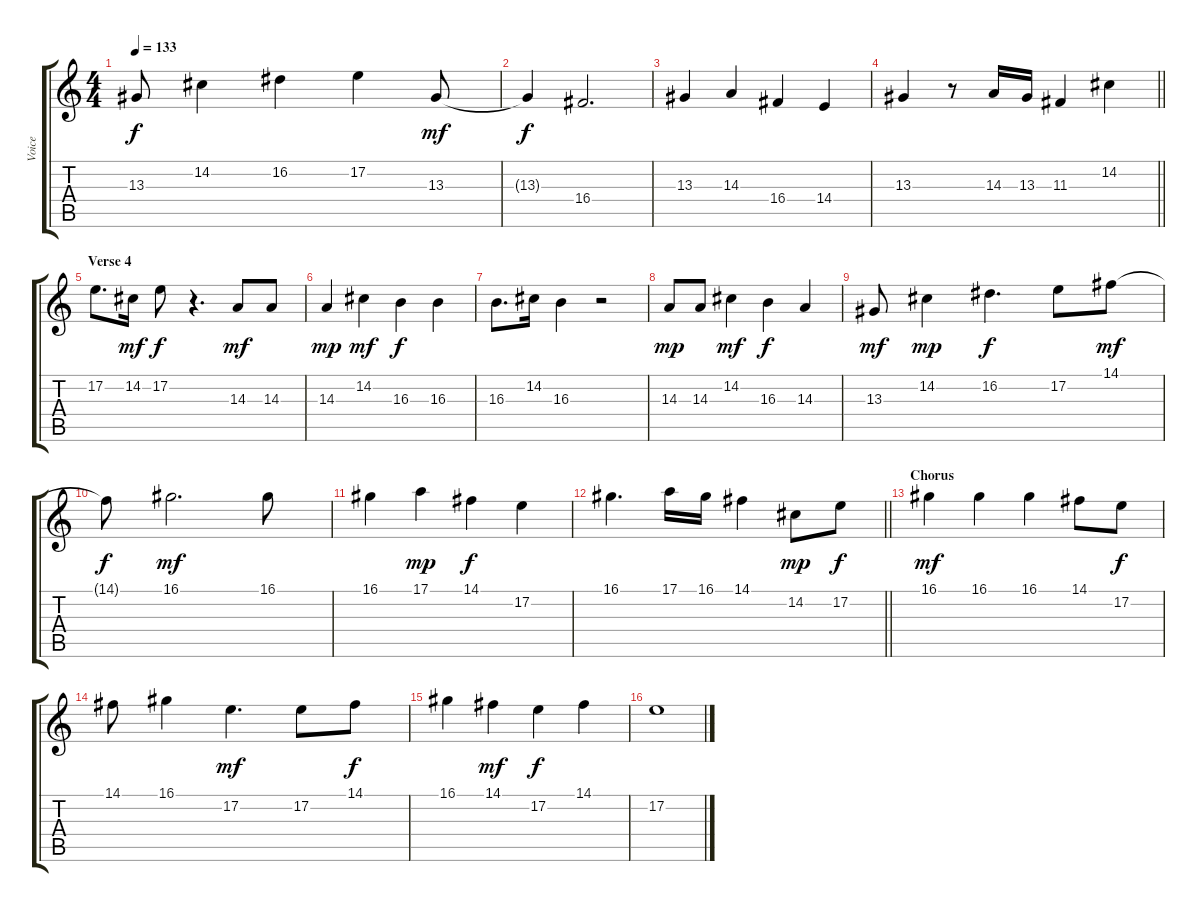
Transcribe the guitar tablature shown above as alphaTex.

\track ("Voice" "Voice") {instrument sopranosax}
\staff {score tabs}
\tuning (E4 B3 G3 D3 A2 E2) {hide}
\ts (4 4)
\tempo 133
\clef g2
\ks c
13.3.8{dy f} 14.2.4 16.2.4 17.2.4 13.3.8{dy mf} |
13.3{t}.4{dy f} 16.4.2{d} |
13.3.4 14.3.4 16.4.4 14.4.4 |
\barLineRight lightlight
13.3.4 r.8 14.3.16 13.3.16 11.3.4 14.2.4 |
\section ("" "Verse 4")
17.2.8{d} 14.2.16{dy mf} 17.2.8{dy f} r.4{d} 14.3.8{dy mf} 14.3.8 |
14.3.4{dy mp} 14.2.4{dy mf} 16.3.4{dy f} 16.3.4 |
16.3.8{d} 14.2.16 16.3.4 r.2 |
14.3.8{dy mp} 14.3.8 14.2.4{dy mf} 16.3.4{dy f} 14.3.4 |
13.3.8{dy mf} 14.2.4{dy mp} 16.2.4{d dy f} 17.2.8 14.1.8{dy mf} |
14.1{t}.8{dy f} 16.1.2{d dy mf} 16.1.8 |
16.1.4 17.1.4{dy mp} 14.1.4{dy f} 17.2.4 |
\barLineRight lightlight
16.1.4{d} 17.1.16 16.1.16 14.1.4 14.2.8{dy mp} 17.2.8{dy f} |
\section ("" "Chorus")
16.1.4{dy mf} 16.1.4 16.1.4 14.1.8 17.2.8{dy f} |
14.1.8 16.1.4 17.2.4{d dy mf} 17.2.8 14.1.8{dy f} |
16.1.4 14.1.4{dy mf} 17.2.4{dy f} 14.1.4 |
17.2.1
